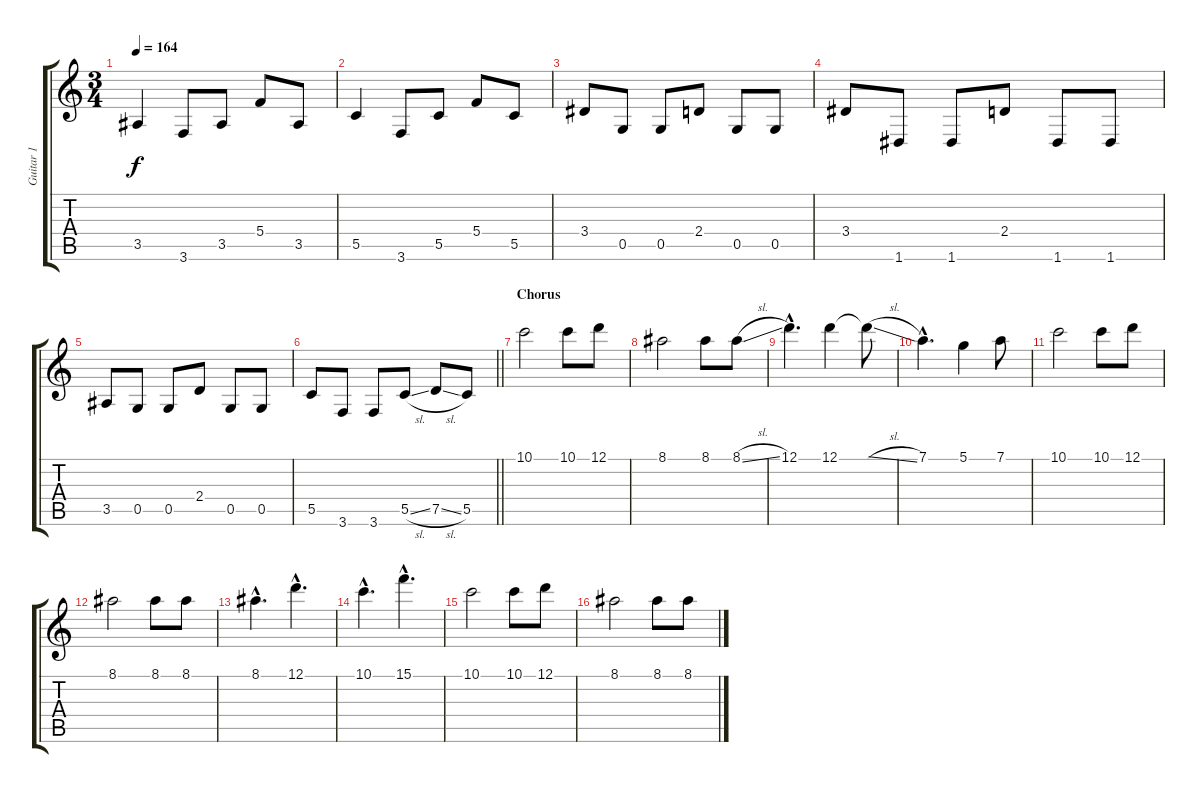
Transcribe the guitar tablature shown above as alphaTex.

\track ("Guitar 1" "Guitar 1") {instrument distortionguitar}
\staff {score tabs}
\tuning (D4 A3 F3 C3 G2 D2) {hide}
\ts (3 4)
\tempo 164
\clef g2
\ks c
3.5.4{dy f} 3.6.8 3.5.8 5.4.8 3.5.8 |
5.5.4 3.6.8 5.5.8 5.4.8 5.5.8 |
3.4.8 0.5.8 0.5.8 2.4.8 0.5.8 0.5.8 |
3.4.8 1.6.8 1.6.8 2.4.8 1.6.8 1.6.8 |
3.5.8 0.5.8 0.5.8 2.4.8 0.5.8 0.5.8 |
\barLineRight lightlight
5.5.8 3.6.8 3.6.8 5.5{sl}.8 7.5{sl}.8 5.5.8 |
\section ("" "Chorus")
10.1.2{volume 16} 10.1.8 12.1.8 |
8.1.2 8.1.8 8.1{sl}.8 |
12.1{hac}.4{d} 12.1.4 12.1{sl t}.8 |
7.1{hac}.4{d} 5.1.4 7.1.8 |
10.1.2{volume 16} 10.1.8 12.1.8 |
8.1.2 8.1.8 8.1.8 |
8.1{hac}.4{d} 12.1{hac}.4{d} |
10.1{hac}.4{d} 15.1{hac}.4{d} |
10.1.2{volume 16} 10.1.8 12.1.8 |
8.1.2 8.1.8 8.1{sl}.8
